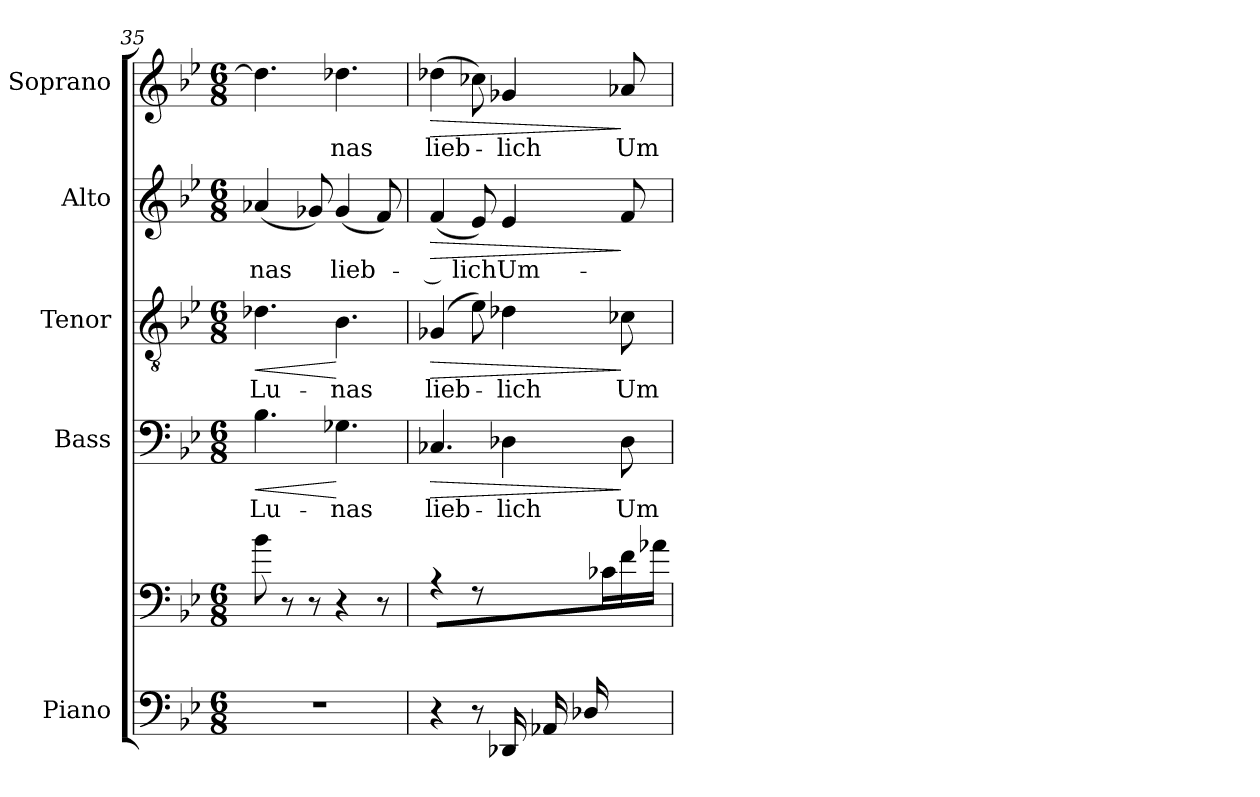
**kern	**kern	**kern	**text	**dynam	**kern	**text	**dynam	**kern	**text	**dynam	**kern	**text	**dynam
*part5	*part5	*part4	*part4	*part4	*part3	*part3	*part3	*part2	*part2	*part2	*part1	*part1	*part1
*staff6	*staff5	*staff4	*staff4	*staff4	*staff3	*staff3	*staff3	*staff2	*staff2	*staff2	*staff1	*staff1	*staff1
*I"Piano	*	*I"Bass	*	*	*I"Tenor	*	*	*I"Alto	*	*	*I"Soprano	*	*
*I'Pno	*	*	*	*	*	*	*	*	*	*	*I'Pno	*	*
*clefF4	*clefF4	*clefF4	*	*	*clefGv2	*	*	*clefG2	*	*	*clefG2	*	*
*k[b-e-]	*k[b-e-]	*k[b-e-]	*	*	*k[b-e-]	*	*	*k[b-e-]	*	*	*k[b-e-]	*	*
*B-:	*B-:	*B-:	*	*	*B-:	*	*	*B-:	*	*	*B-:	*	*
*M6/8	*M6/8	*M6/8	*	*	*M6/8	*	*	*M6/8	*	*	*M6/8	*	*
=35	=35	=35	=35	=35	=35	=35	=35	=35	=35	=35	=35	=35	=35
!	!	!	!LO:LY:b	!LO:HP:b	!	!LO:LY:b	!LO:HP:b	!	!LO:LY:b	!	!	!	!
2.r	8b-\	4.B-\	Lu-	<	4.d-X\	Lu-	<	(<4a-X/	-nas	.	4.dd-\]	.	.
.	8r	.	.	.	.	.	.	.	.	.	.	.	.
.	8r	.	.	.	.	.	.	8g-X/)	.	.	.	.	.
!	!	!	!LO:LY:b	!	!	!LO:LY:b	!	!	!LO:LY:b	!	!	!LO:LY:b	!
.	4r	4.G-X\	-nas	[	4.B-\	-nas	[	(<4g-/	lieb-	.	4.dd-X\	-nas	.
.	8r	.	.	.	.	.	.	8f/)	.	.	.	.	.
!!LO:LB:g=z
=36	=36	=36	=36	=36	=36	=36	=36	=36	=36	=36	=36	=36	=36
*^	*	*	*	*	*	*	*	*	*	*	*	*	*
!	!	!	!	!LO:LY:b	!LO:HP:b	!	!LO:LY:b	!LO:HP:b	!	!LO:LY:b	!LO:HP:b	!	!LO:LY:b	!LO:HP:b
4.ryy	4r	4r	4.C-X/	lieb-	>	(>4G-X/	lieb-	>	(<4f/	­ lich	>	(>4dd-X\	lieb-	>
.	8r	8r	.	.	.	8e-\)	.	.	8e-/)	.	.	8cc-X\)	.	.
!	!	!	!	!LO:LY:b	!	!	!LO:LY:b	!	!	!LO:LY:b	!	!	!LO:LY:b	!
(>16DD-X/LL	4.ryy	8.ryy	4D-X\	-lich	.	4d-X\	-lich	.	4e-/	Um-	.	4g-X/	-lich	.
16AA-X/	.	.	.	.	.	.	.	.	.	.	.	.	.	.
16D-X/	.	.	.	.	.	.	.	.	.	.	.	.	.	.
8.ryy	.	16c-X\	.	.	.	.	.	.	.	.	.	.	.	.
!	!	!	!	!LO:LY:b	!	!	!LO:LY:b	!	!	!	!	!	!LO:LY:b	!
.	.	16f\	8D-\	Um-	]	8c-X\	Um-	]	8f/	.	]	8a-X/	Um-	]
.	.	16a-X\JJ)	.	.	.	.	.	.	.	.	.	.	.	.
*v	*v	*	*	*	*	*	*	*	*	*	*	*	*	*
=	=	=	=	=	=	=	=	=	=	=	=	=	=
*-	*-	*-	*-	*-	*-	*-	*-	*-	*-	*-	*-	*-	*-
